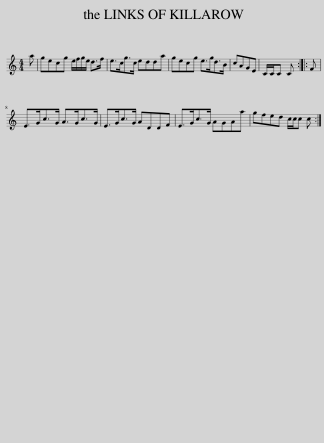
X:1
L:1/8
M:4/4
I:linebreak $
K:C
V:1 treble
V:1
 a | gecg e/f/g/e/ d>f | e>cg>c edda | gecg e>gd>B | cAGE | %5
 C/C/C C :: F |$ E>Gc>G A>Gc>G | E>Gc>G ADDF | E>Gc>G AGAa | %10
 gfed c/c/c c :| %11
